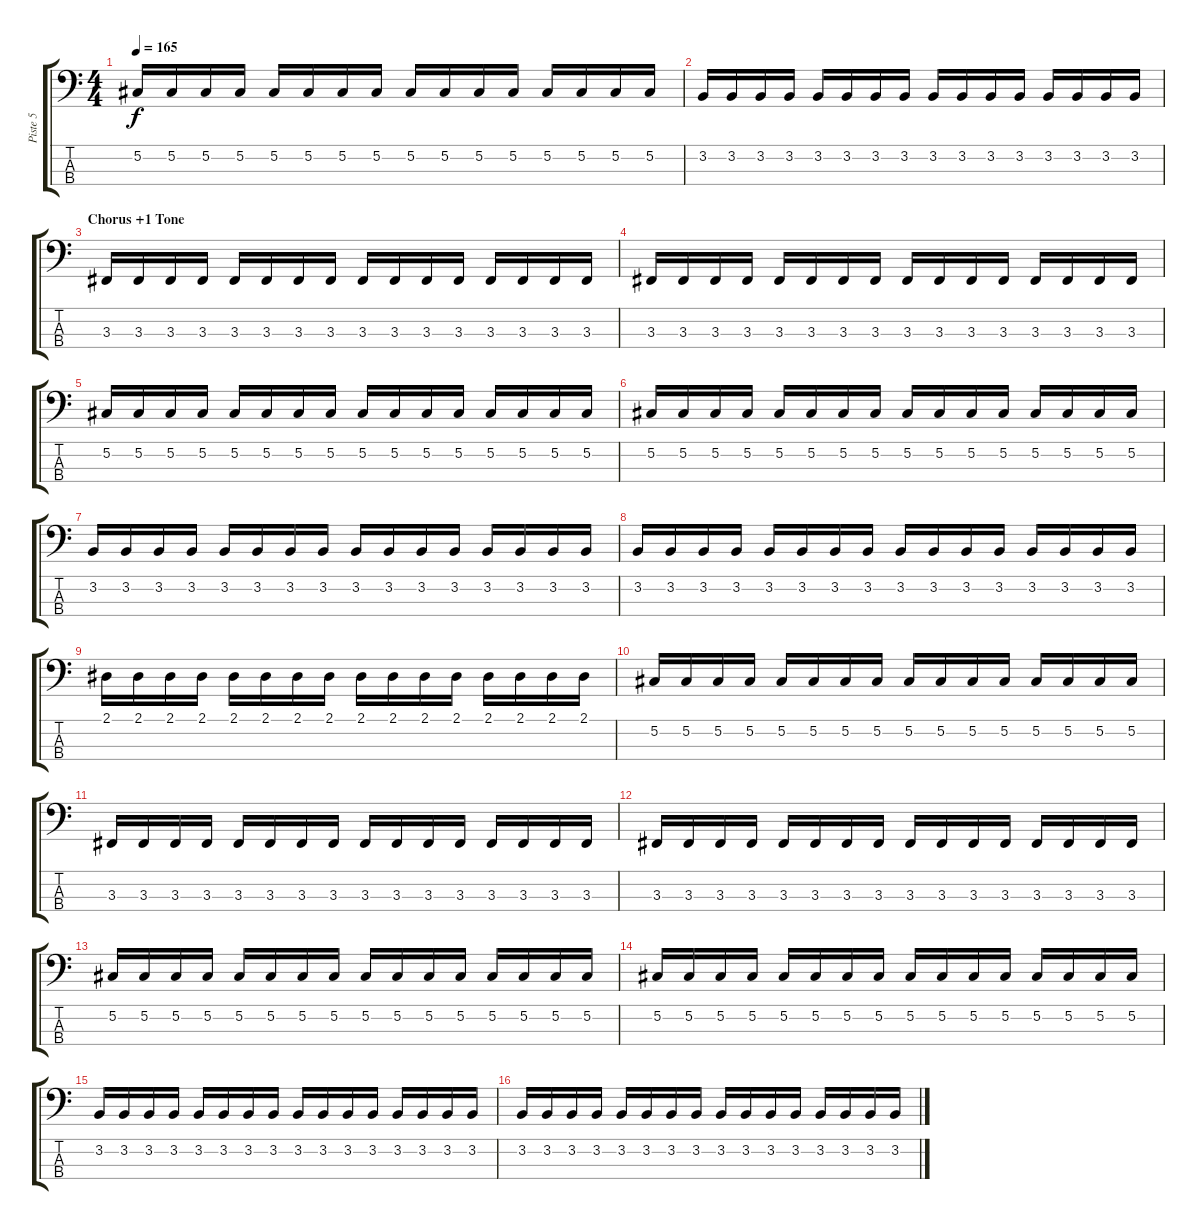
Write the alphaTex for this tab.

\track ("Piste 5" "Piste 5") {instrument electricbassfinger}
\staff {score tabs}
\tuning (Db2 Ab1 Eb1 Bb0) {hide}
\ts (4 4)
\tempo 165
\clef f4
\ks c
5.2.16{dy f} 5.2.16 5.2.16 5.2.16 5.2.16 5.2.16 5.2.16 5.2.16 5.2.16 5.2.16 5.2.16 5.2.16 5.2.16 5.2.16 5.2.16 5.2.16 |
3.2.16 3.2.16 3.2.16 3.2.16 3.2.16 3.2.16 3.2.16 3.2.16 3.2.16 3.2.16 3.2.16 3.2.16 3.2.16 3.2.16 3.2.16 3.2.16 |
\section ("" "Chorus +1 Tone")
3.3.16 3.3.16 3.3.16 3.3.16 3.3.16 3.3.16 3.3.16 3.3.16 3.3.16 3.3.16 3.3.16 3.3.16 3.3.16 3.3.16 3.3.16 3.3.16 |
3.3.16 3.3.16 3.3.16 3.3.16 3.3.16 3.3.16 3.3.16 3.3.16 3.3.16 3.3.16 3.3.16 3.3.16 3.3.16 3.3.16 3.3.16 3.3.16 |
5.2.16 5.2.16 5.2.16 5.2.16 5.2.16 5.2.16 5.2.16 5.2.16 5.2.16 5.2.16 5.2.16 5.2.16 5.2.16 5.2.16 5.2.16 5.2.16 |
5.2.16 5.2.16 5.2.16 5.2.16 5.2.16 5.2.16 5.2.16 5.2.16 5.2.16 5.2.16 5.2.16 5.2.16 5.2.16 5.2.16 5.2.16 5.2.16 |
3.2.16 3.2.16 3.2.16 3.2.16 3.2.16 3.2.16 3.2.16 3.2.16 3.2.16 3.2.16 3.2.16 3.2.16 3.2.16 3.2.16 3.2.16 3.2.16 |
3.2.16 3.2.16 3.2.16 3.2.16 3.2.16 3.2.16 3.2.16 3.2.16 3.2.16 3.2.16 3.2.16 3.2.16 3.2.16 3.2.16 3.2.16 3.2.16 |
2.1.16 2.1.16 2.1.16 2.1.16 2.1.16 2.1.16 2.1.16 2.1.16 2.1.16 2.1.16 2.1.16 2.1.16 2.1.16 2.1.16 2.1.16 2.1.16 |
5.2.16 5.2.16 5.2.16 5.2.16 5.2.16 5.2.16 5.2.16 5.2.16 5.2.16 5.2.16 5.2.16 5.2.16 5.2.16 5.2.16 5.2.16 5.2.16 |
3.3.16 3.3.16 3.3.16 3.3.16 3.3.16 3.3.16 3.3.16 3.3.16 3.3.16 3.3.16 3.3.16 3.3.16 3.3.16 3.3.16 3.3.16 3.3.16 |
3.3.16 3.3.16 3.3.16 3.3.16 3.3.16 3.3.16 3.3.16 3.3.16 3.3.16 3.3.16 3.3.16 3.3.16 3.3.16 3.3.16 3.3.16 3.3.16 |
5.2.16 5.2.16 5.2.16 5.2.16 5.2.16 5.2.16 5.2.16 5.2.16 5.2.16 5.2.16 5.2.16 5.2.16 5.2.16 5.2.16 5.2.16 5.2.16 |
5.2.16 5.2.16 5.2.16 5.2.16 5.2.16 5.2.16 5.2.16 5.2.16 5.2.16 5.2.16 5.2.16 5.2.16 5.2.16 5.2.16 5.2.16 5.2.16 |
3.2.16 3.2.16 3.2.16 3.2.16 3.2.16 3.2.16 3.2.16 3.2.16 3.2.16 3.2.16 3.2.16 3.2.16 3.2.16 3.2.16 3.2.16 3.2.16 |
3.2.16 3.2.16 3.2.16 3.2.16 3.2.16 3.2.16 3.2.16 3.2.16 3.2.16 3.2.16 3.2.16 3.2.16 3.2.16 3.2.16 3.2.16 3.2.16
